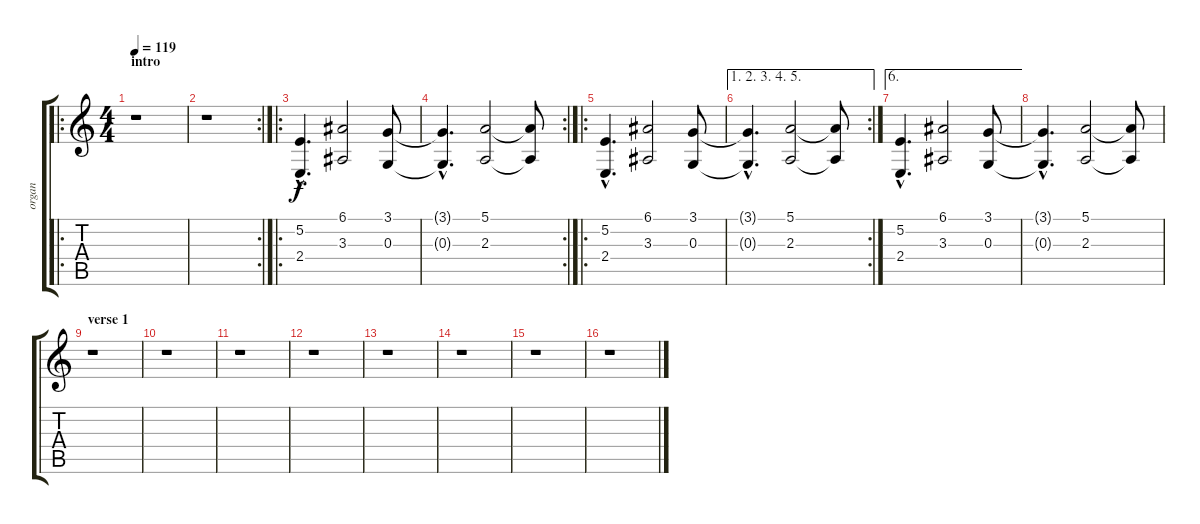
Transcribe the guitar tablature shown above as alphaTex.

\track ("organ" "organ") {instrument lead5charang}
\staff {score tabs}
\tuning (E4 B3 G3 D3 A2 E2) {hide}
\ro
\ts (4 4)
\section ("" "intro")
\tempo 119
\clef g2
\ks c
r.1{dy f instrument lead5charang} |
\rc 2
r.1 |
\ro
(5.2{hac} 2.4{hac}).4{d} (6.1 3.3).2 (3.1 0.3).8 |
\rc 2
(3.1{hac t} 0.3{hac t}).4{d} (5.1 2.3).2 (5.1{t} 2.3{t}).8 |
\ro
(5.2{hac} 2.4{hac}).4{d} (6.1 3.3).2 (3.1 0.3).8 |
\ae (1 2 3 4 5)
\rc 2
(3.1{hac t} 0.3{hac t}).4{d} (5.1 2.3).2 (5.1{t} 2.3{t}).8 |
\ae 6
(5.2{hac} 2.4{hac}).4{d} (6.1 3.3).2 (3.1 0.3).8 |
(3.1{hac t} 0.3{hac t}).4{d} (5.1 2.3).2 (5.1{t} 2.3{t}).8 |
\section ("" "verse 1")
r.1 |
r.1 |
r.1 |
r.1 |
r.1 |
r.1 |
r.1 |
r.1
